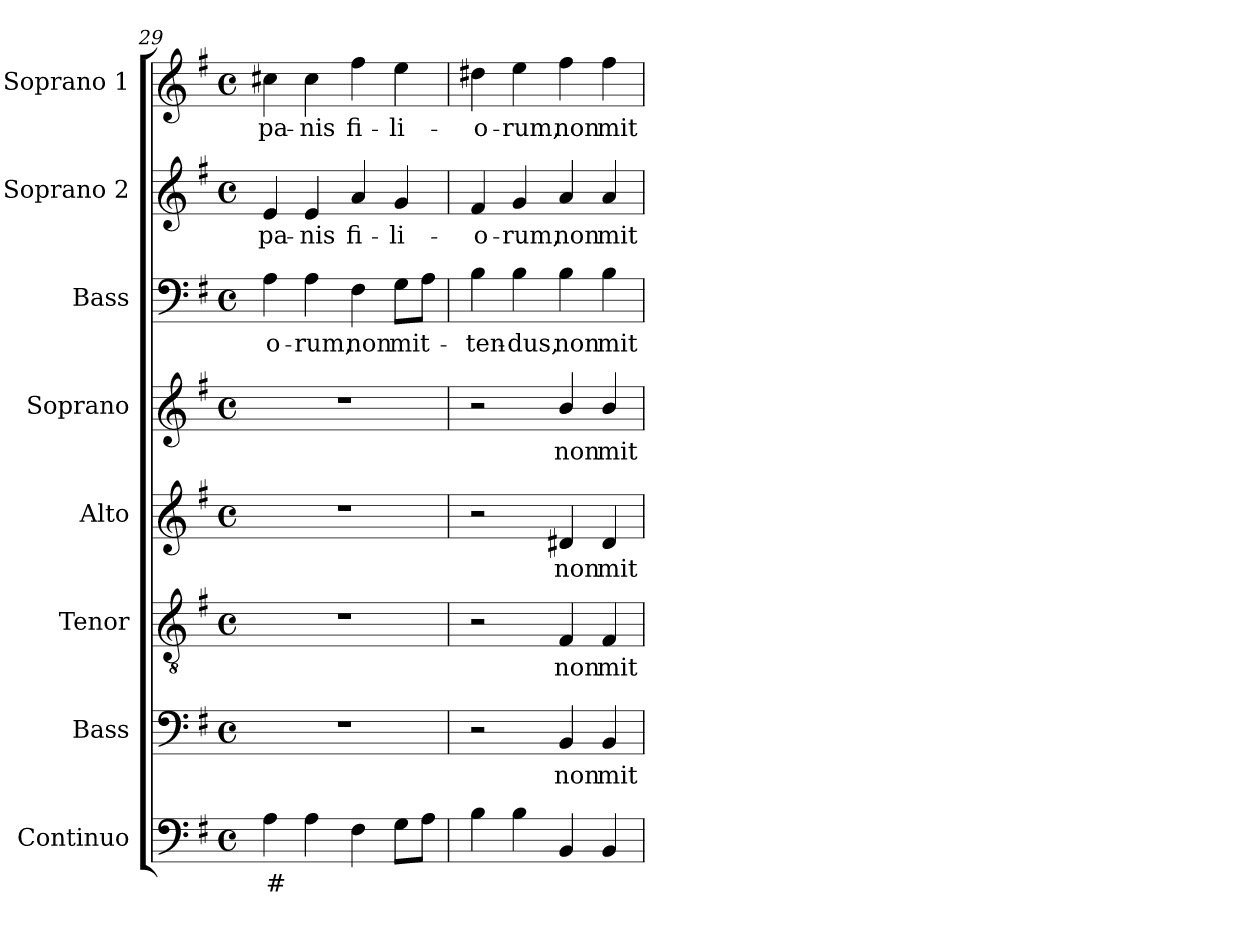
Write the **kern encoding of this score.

**kern	**text	**kern	**text	**kern	**text	**kern	**text	**kern	**text	**kern	**text	**kern	**text	**kern	**text
*part8	*part8	*part7	*part7	*part6	*part6	*part5	*part5	*part4	*part4	*part3	*part3	*part2	*part2	*part1	*part1
*staff8	*staff8	*staff7	*staff7	*staff6	*staff6	*staff5	*staff5	*staff4	*staff4	*staff3	*staff3	*staff2	*staff2	*staff1	*staff1
*I"Continuo	*	*I"Bass	*	*I"Tenor	*	*I"Alto	*	*I"Soprano	*	*I"Bass	*	*I"Soprano 2	*	*I"Soprano 1	*
*I'Cont.	*	*I'B.	*	*I'T.	*	*I'A.	*	*I'S.	*	*I'B.	*	*I'S2.	*	*I'S1.	*
*clefF4	*	*clefF4	*	*clefGv2	*	*clefG2	*	*clefG2	*	*clefF4	*	*clefG2	*	*clefG2	*
*	*	*	*	*ITrd7c12	*	*	*	*	*	*	*	*	*	*	*
*k[f#]	*	*k[f#]	*	*k[f#]	*	*k[f#]	*	*k[f#]	*	*k[f#]	*	*k[f#]	*	*k[f#]	*
*G:	*	*G:	*	*G:	*	*G:	*	*G:	*	*G:	*	*G:	*	*G:	*
*M4/4	*	*M4/4	*	*M4/4	*	*M4/4	*	*M4/4	*	*M4/4	*	*M4/4	*	*M4/4	*
*met(c)	*	*met(c)	*	*met(c)	*	*met(c)	*	*met(c)	*	*met(c)	*	*met(c)	*	*met(c)	*
=29	=29	=29	=29	=29	=29	=29	=29	=29	=29	=29	=29	=29	=29	=29	=29
!	!LO:LY:b:color=#000000	!	!	!	!	!	!	!	!	!	!	!	!	!	!
!	!	!	!	!	!	!	!	!	!	!	!LO:LY:b:color=#000000	!	!	!	!
!	!	!	!	!	!	!	!	!	!	!	!	!	!LO:LY:b:color=#000000	!	!
!	!	!	!	!	!	!	!	!	!	!	!	!	!	!	!LO:LY:b:color=#000000
4Ai\	#	1r	.	1r	.	1r	.	1r	.	4Ai\	-o-	4ei/	pa-	4cc#Xi\	pa-
!	!	!	!	!	!	!	!	!	!	!	!LO:LY:b:color=#000000	!	!	!	!
!	!	!	!	!	!	!	!	!	!	!	!	!	!LO:LY:b:color=#000000	!	!
!	!	!	!	!	!	!	!	!	!	!	!	!	!	!	!LO:LY:b:color=#000000
4Ai\	.	.	.	.	.	.	.	.	.	4Ai\	-rum,	4ei/	-nis	4cc#i\	-nis
!	!	!	!	!	!	!	!	!	!	!	!LO:LY:b:color=#000000	!	!	!	!
!	!	!	!	!	!	!	!	!	!	!	!	!	!LO:LY:b:color=#000000	!	!
!	!	!	!	!	!	!	!	!	!	!	!	!	!	!	!LO:LY:b:color=#000000
4F#i\	.	.	.	.	.	.	.	.	.	4F#i\	non	4ai/	fi-	4ff#i\	fi-
!	!	!	!	!	!	!	!	!	!	!	!LO:LY:b:color=#000000	!	!	!	!
!	!	!	!	!	!	!	!	!	!	!	!	!	!LO:LY:b:color=#000000	!	!
!	!	!	!	!	!	!	!	!	!	!	!	!	!	!	!LO:LY:b:color=#000000
8Gi\L	.	.	.	.	.	.	.	.	.	8Gi\L	mit-	4gi/	-li-	4eei\	-li-
8Ai\J	.	.	.	.	.	.	.	.	.	8Ai\J	.	.	.	.	.
!!LO:PB:g=z
=30	=30	=30	=30	=30	=30	=30	=30	=30	=30	=30	=30	=30	=30	=30	=30
!	!	!	!	!	!	!	!	!	!	!	!LO:LY:b:color=#000000	!	!	!	!
!	!	!	!	!	!	!	!	!	!	!	!	!	!LO:LY:b:color=#000000	!	!
!	!	!	!	!	!	!	!	!	!	!	!	!	!	!	!LO:LY:b:color=#000000
4Bi\	.	2r	.	2r	.	2r	.	2r	.	4Bi\	-ten-	4f#i/	-o-	4dd#Xi\	-o-
!	!	!	!	!	!	!	!	!	!	!	!LO:LY:b:color=#000000	!	!	!	!
!	!	!	!	!	!	!	!	!	!	!	!	!	!LO:LY:b:color=#000000	!	!
!	!	!	!	!	!	!	!	!	!	!	!	!	!	!	!LO:LY:b:color=#000000
4Bi\	.	.	.	.	.	.	.	.	.	4Bi\	-dus,	4gi/	-rum,	4eei\	-rum,
!	!	!	!LO:LY:b:color=#000000	!	!	!	!	!	!	!	!	!	!	!	!
!	!	!	!	!	!LO:LY:b:color=#000000	!	!	!	!	!	!	!	!	!	!
!	!	!	!	!	!	!	!LO:LY:b:color=#000000	!	!	!	!	!	!	!	!
!	!	!	!	!	!	!	!	!	!LO:LY:b:color=#000000	!	!	!	!	!	!
!	!	!	!	!	!	!	!	!	!	!	!LO:LY:b:color=#000000	!	!	!	!
!	!	!	!	!	!	!	!	!	!	!	!	!	!LO:LY:b:color=#000000	!	!
!	!	!	!	!	!	!	!	!	!	!	!	!	!	!	!LO:LY:b:color=#000000
4BBi/	.	4BBi/	non	4FF#i/	non	4d#Xi/	non	4bi/	non	4Bi\	non	4ai/	non	4ff#i\	non
!	!	!	!LO:LY:b:color=#000000	!	!	!	!	!	!	!	!	!	!	!	!
!	!	!	!	!	!LO:LY:b:color=#000000	!	!	!	!	!	!	!	!	!	!
!	!	!	!	!	!	!	!LO:LY:b:color=#000000	!	!	!	!	!	!	!	!
!	!	!	!	!	!	!	!	!	!LO:LY:b:color=#000000	!	!	!	!	!	!
!	!	!	!	!	!	!	!	!	!	!	!LO:LY:b:color=#000000	!	!	!	!
!	!	!	!	!	!	!	!	!	!	!	!	!	!LO:LY:b:color=#000000	!	!
!	!	!	!	!	!	!	!	!	!	!	!	!	!	!	!LO:LY:b:color=#000000
4BBi/	.	4BBi/	mit-	4FF#i/	mit-	4d#i/	mit-	4bi/	mit-	4Bi\	mit-	4ai/	mit-	4ff#i\	mit-
=	=	=	=	=	=	=	=	=	=	=	=	=	=	=	=
*-	*-	*-	*-	*-	*-	*-	*-	*-	*-	*-	*-	*-	*-	*-	*-
